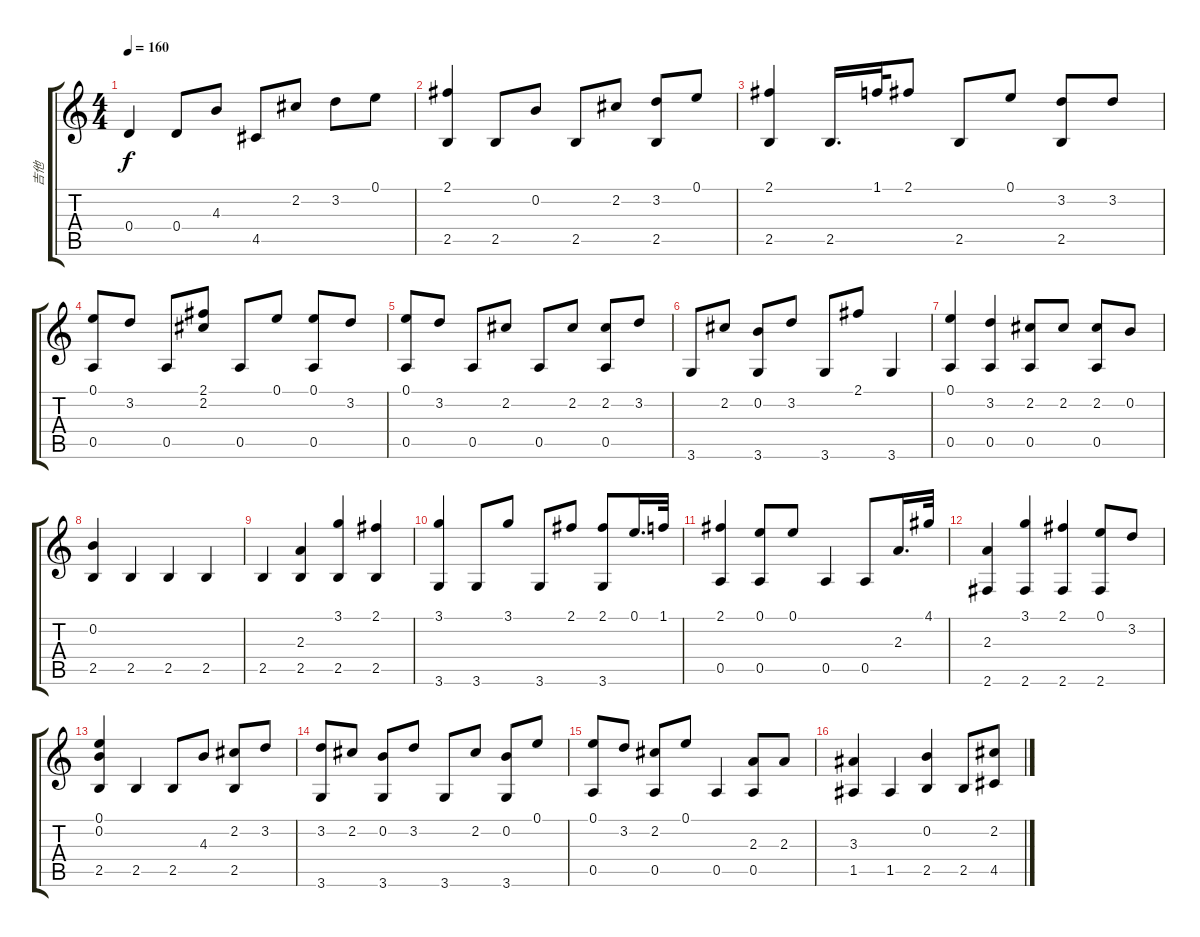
\track ("吉他" "吉他") {instrument distortionguitar}
\staff {score tabs}
\tuning (E4 B3 G3 D3 A2 E2) {hide}
\ts (4 4)
\tempo 160
\clef g2
\ks c
0.4.4{dy f} 0.4.8 4.3.8 4.5.8 2.2.8 3.2.8 0.1.8 |
(2.1 2.5).4 2.5.8 0.2.8 2.5.8 2.2.8 (3.2 2.5).8 0.1.8 |
(2.1 2.5).4 2.5.16{d} 1.1.32 2.1.8 2.5.8 0.1.8 (3.2 2.5).8 3.2.8 |
(0.1 0.5).8 3.2.8 0.5.8 (2.1 2.2).8 0.5.8 0.1.8 (0.1 0.5).8 3.2.8 |
(0.1 0.5).8 3.2.8 0.5.8 2.2.8 0.5.8 2.2.8 (2.2 0.5).8 3.2.8 |
3.6.8 2.2.8 (0.2 3.6).8 3.2.8 3.6.8 2.1.8 3.6.4 |
(0.1 0.5).4 (3.2 0.5).4 (2.2 0.5).8 2.2.8 (2.2 0.5).8 0.2.8 |
(0.2 2.5).4 2.5.4 2.5.4 2.5.4 |
2.5.4 (2.3 2.5).4 (3.1 2.5).4 (2.1 2.5).4 |
(3.1 3.6).4 3.6.8 3.1.8 3.6.8 2.1.8 (2.1 3.6).8 0.1.16{d} 1.1.32 |
(2.1 0.5).4 (0.1 0.5).8 0.1.8 0.5.4 0.5.8 2.3.16{d} 4.1.32 |
(2.3 2.6).4 (3.1 2.6).4 (2.1 2.6).4 (0.1 2.6).8 3.2.8 |
(0.1 0.2 2.5).4 2.5.4 2.5.8 4.3.8 (2.2 2.5).8 3.2.8 |
(3.2 3.6).8 2.2.8 (0.2 3.6).8 3.2.8 3.6.8 2.2.8 (0.2 3.6).8 0.1.8 |
(0.1 0.5).8 3.2.8 (2.2 0.5).8 0.1.8 0.5.4 (2.3 0.5).8 2.3.8 |
(3.3 1.5).4 1.5.4 (0.2 2.5).4 2.5.8 (2.2 4.5).8
